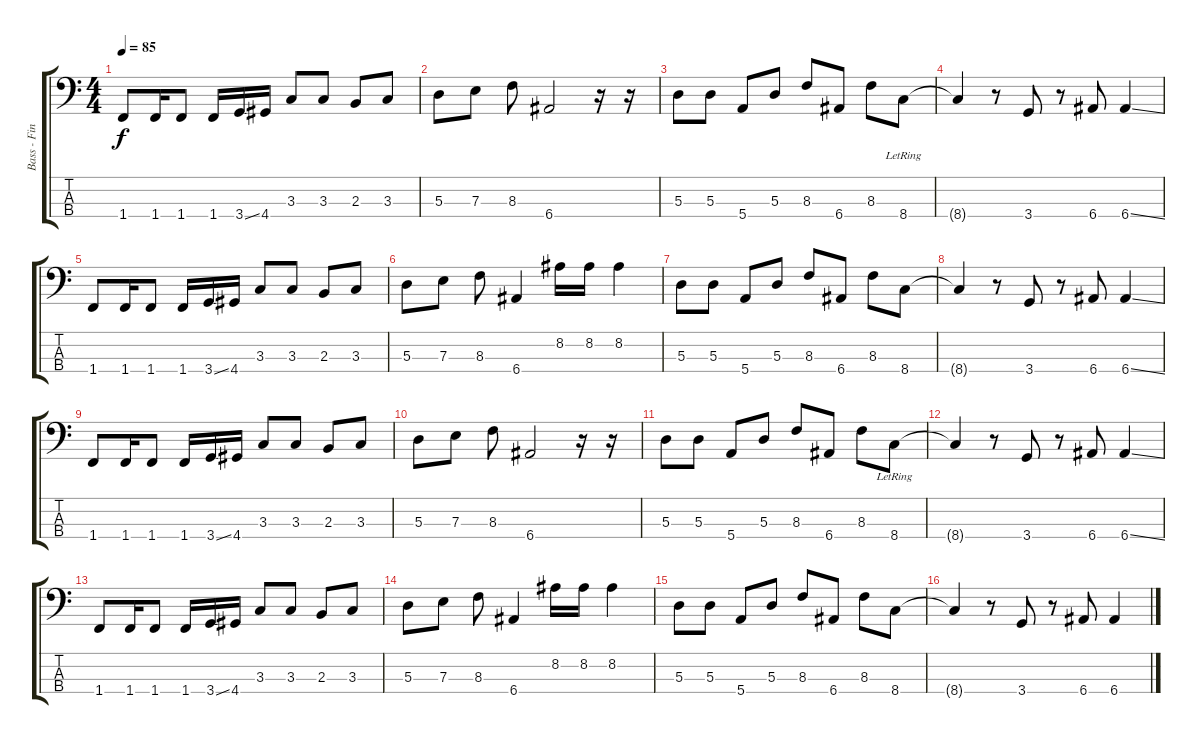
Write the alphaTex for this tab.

\track ("Bass - Finger" "Bass - Fin") {instrument electricbassfinger}
\staff {score tabs}
\tuning (G2 D2 A1 E1) {hide}
\ts (4 4)
\tempo 85
\clef f4
\ks c
1.4.8{dy f} 1.4.16 1.4.8 1.4.16 3.4{ss}.16 4.4.16 3.3.8 3.3.8 2.3.8 3.3.8 |
5.3.8 7.3.8 8.3.8 6.4.2 r.16 r.16 |
5.3.8 5.3.8 5.4.8 5.3.8 8.3.8 6.4.8 8.3.8 8.4{lr}.8 |
8.4{t}.4 r.8 3.4.8 r.8 6.4.8 6.4{ss}.4 |
1.4.8 1.4.16 1.4.8 1.4.16 3.4{ss}.16 4.4.16 3.3.8 3.3.8 2.3.8 3.3.8 |
5.3.8 7.3.8 8.3.8 6.4.4 8.2.16 8.2.16 8.2.4 |
5.3.8 5.3.8 5.4.8 5.3.8 8.3.8 6.4.8 8.3.8 8.4.8 |
8.4{t}.4 r.8 3.4.8 r.8 6.4.8 6.4{ss}.4 |
1.4.8 1.4.16 1.4.8 1.4.16 3.4{ss}.16 4.4.16 3.3.8 3.3.8 2.3.8 3.3.8 |
5.3.8 7.3.8 8.3.8 6.4.2 r.16 r.16 |
5.3.8 5.3.8 5.4.8 5.3.8 8.3.8 6.4.8 8.3.8 8.4{lr}.8 |
8.4{t}.4 r.8 3.4.8 r.8 6.4.8 6.4{ss}.4 |
1.4.8 1.4.16 1.4.8 1.4.16 3.4{ss}.16 4.4.16 3.3.8 3.3.8 2.3.8 3.3.8 |
5.3.8 7.3.8 8.3.8 6.4.4 8.2.16 8.2.16 8.2.4 |
5.3.8 5.3.8 5.4.8 5.3.8 8.3.8 6.4.8 8.3.8 8.4.8 |
8.4{t}.4 r.8 3.4.8 r.8 6.4.8 6.4.4
